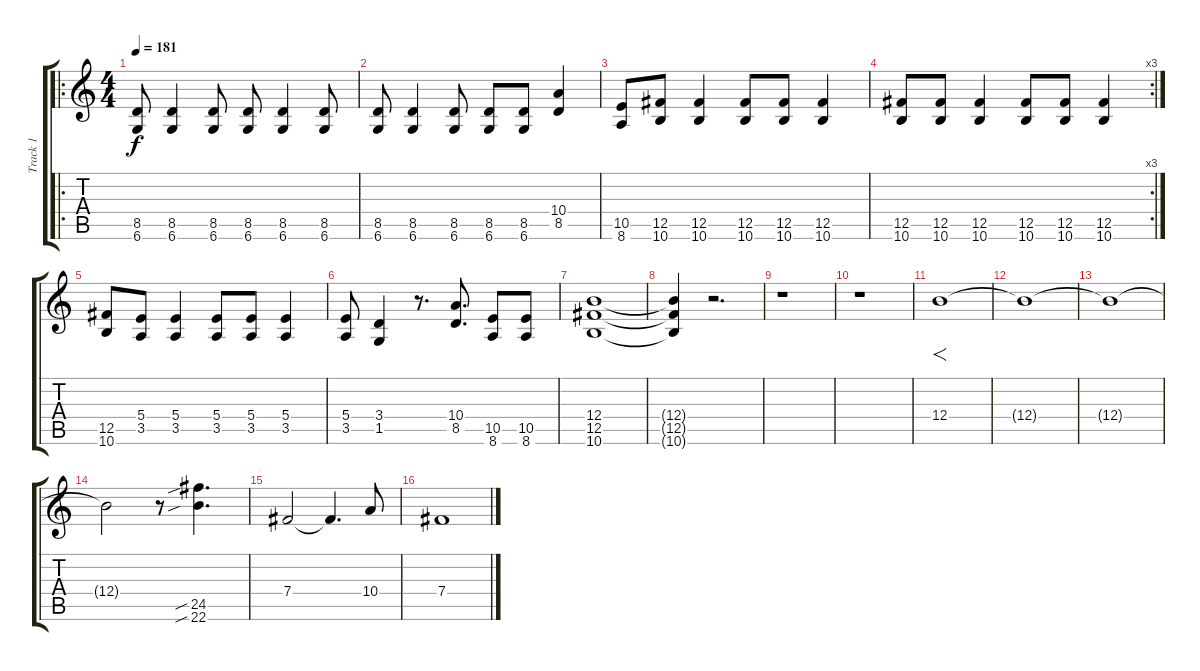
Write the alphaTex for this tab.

\track ("Track 1" "Track 1") {instrument distortionguitar}
\staff {score tabs}
\tuning (Db4 Ab3 E3 B2 Gb2 Db2) {hide}
\ro
\ts (4 4)
\tempo 181
\clef g2
\ks c
(8.5 6.6).8{dy f} (8.5 6.6).4 (8.5 6.6).8 (8.5 6.6).8 (8.5 6.6).4 (8.5 6.6).8 |
(8.5 6.6).8 (8.5 6.6).4 (8.5 6.6).8 (8.5 6.6).8 (8.5 6.6).8 (10.4 8.5).4 |
(10.5 8.6).8 (12.5 10.6).8 (12.5 10.6).4 (12.5 10.6).8 (12.5 10.6).8 (12.5 10.6).4 |
\rc 3
(12.5 10.6).8 (12.5 10.6).8 (12.5 10.6).4 (12.5 10.6).8 (12.5 10.6).8 (12.5 10.6).4 |
(12.5 10.6).8 (5.4 3.5).8 (5.4 3.5).4 (5.4 3.5).8 (5.4 3.5).8 (5.4 3.5).4 |
(5.4 3.5).8 (3.4 1.5).4 r.8{d} (10.4 8.5).8{d} (10.5 8.6).8 (10.5 8.6).8 |
(12.4 12.5 10.6).1 |
(12.4{t} 12.5{t} 10.6{t}).4 r.2{d} |
r.1 |
r.1 |
12.4.1{f} |
12.4{t}.1 |
12.4{t}.1 |
12.4{t}.2 r.8 (24.5{sib} 22.6{sib}).4{d} |
7.4.2 7.4{t}.4{d} 10.4.8 |
7.4.1
